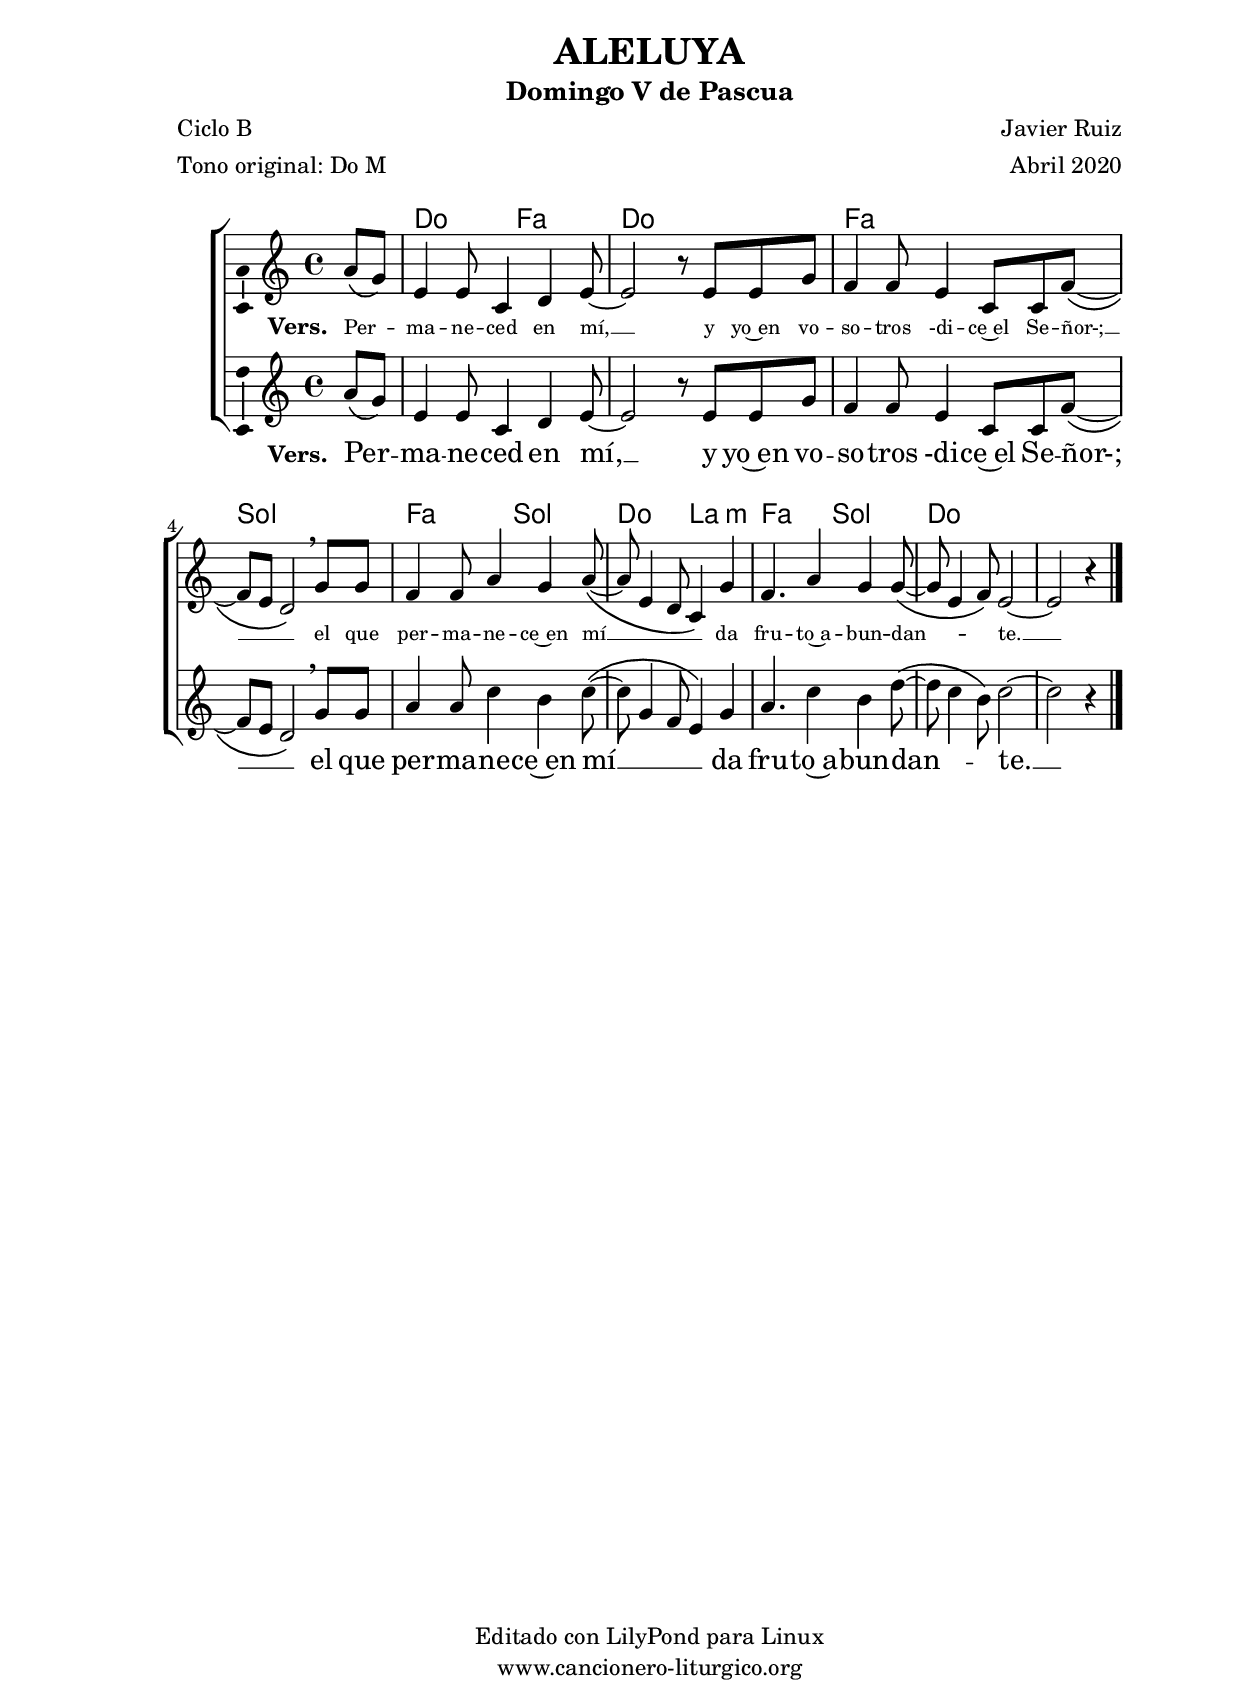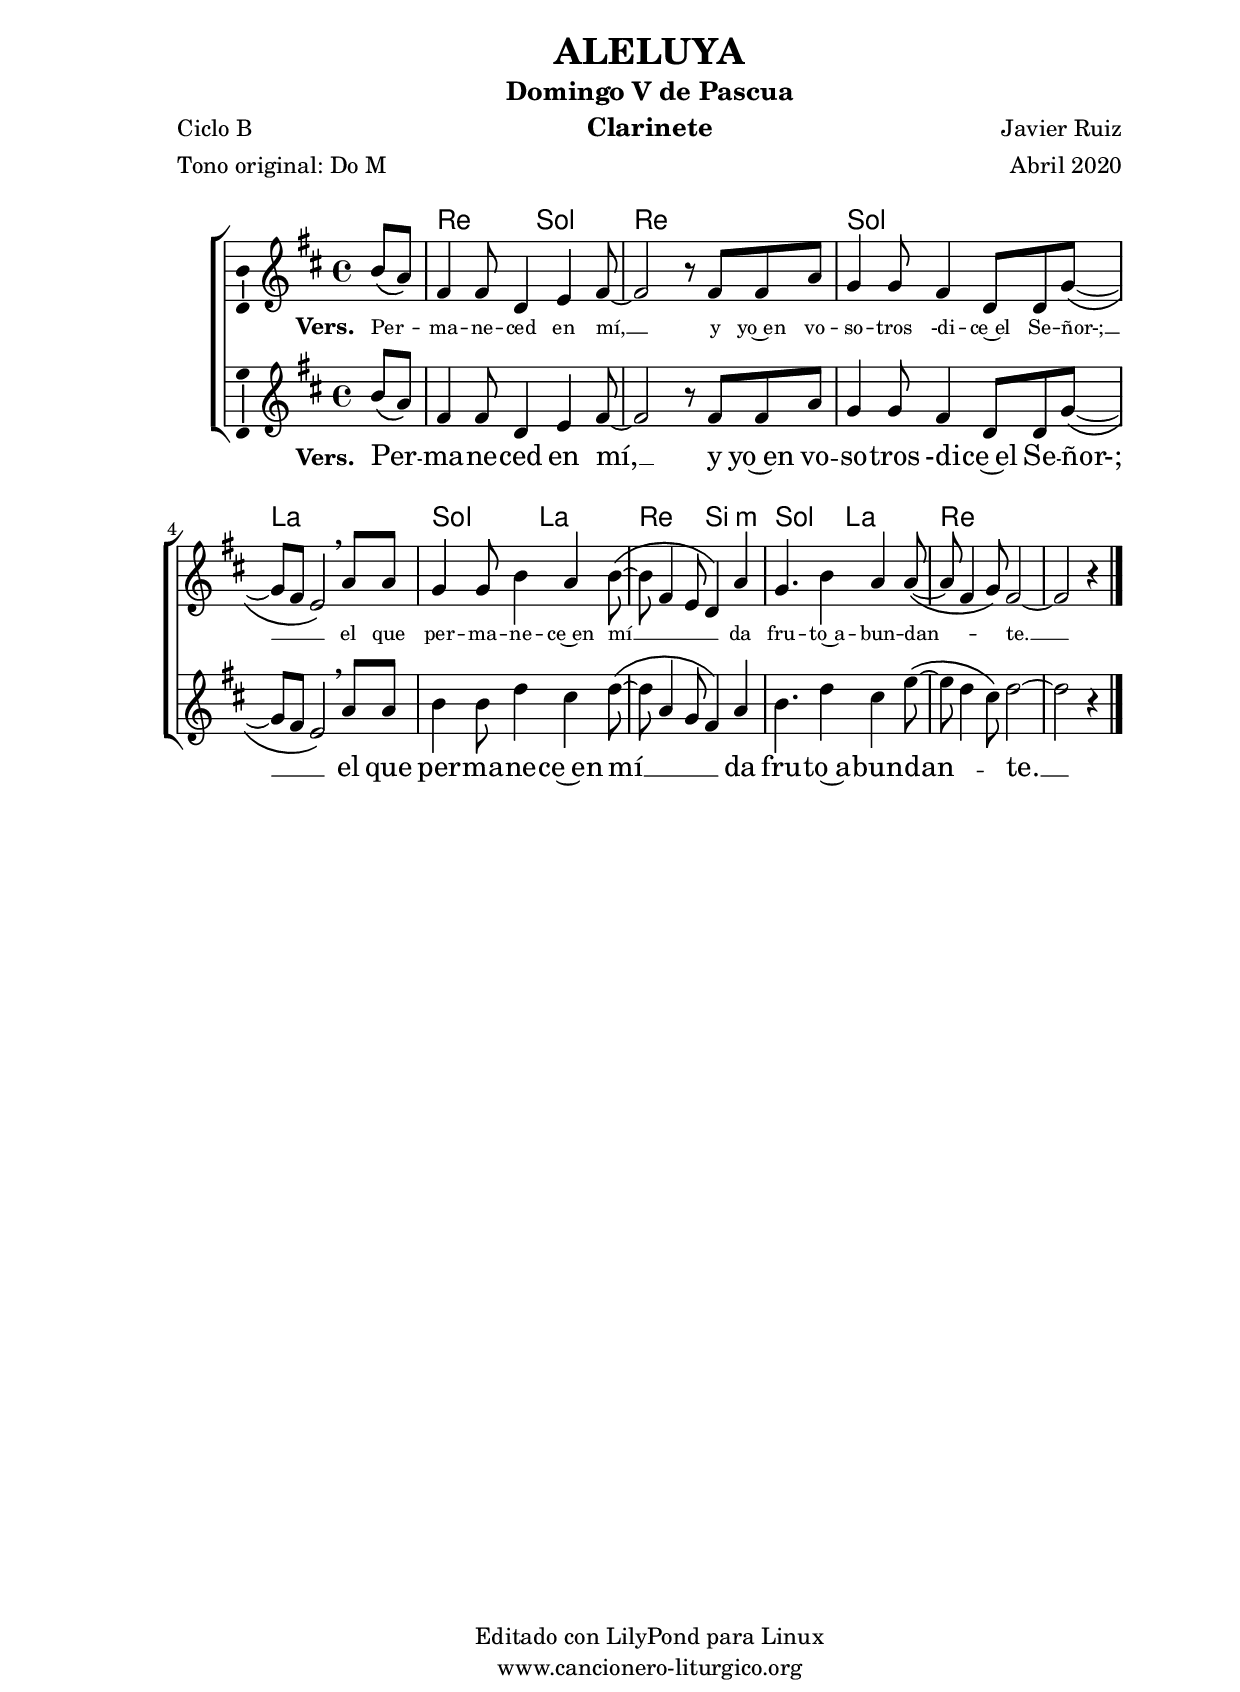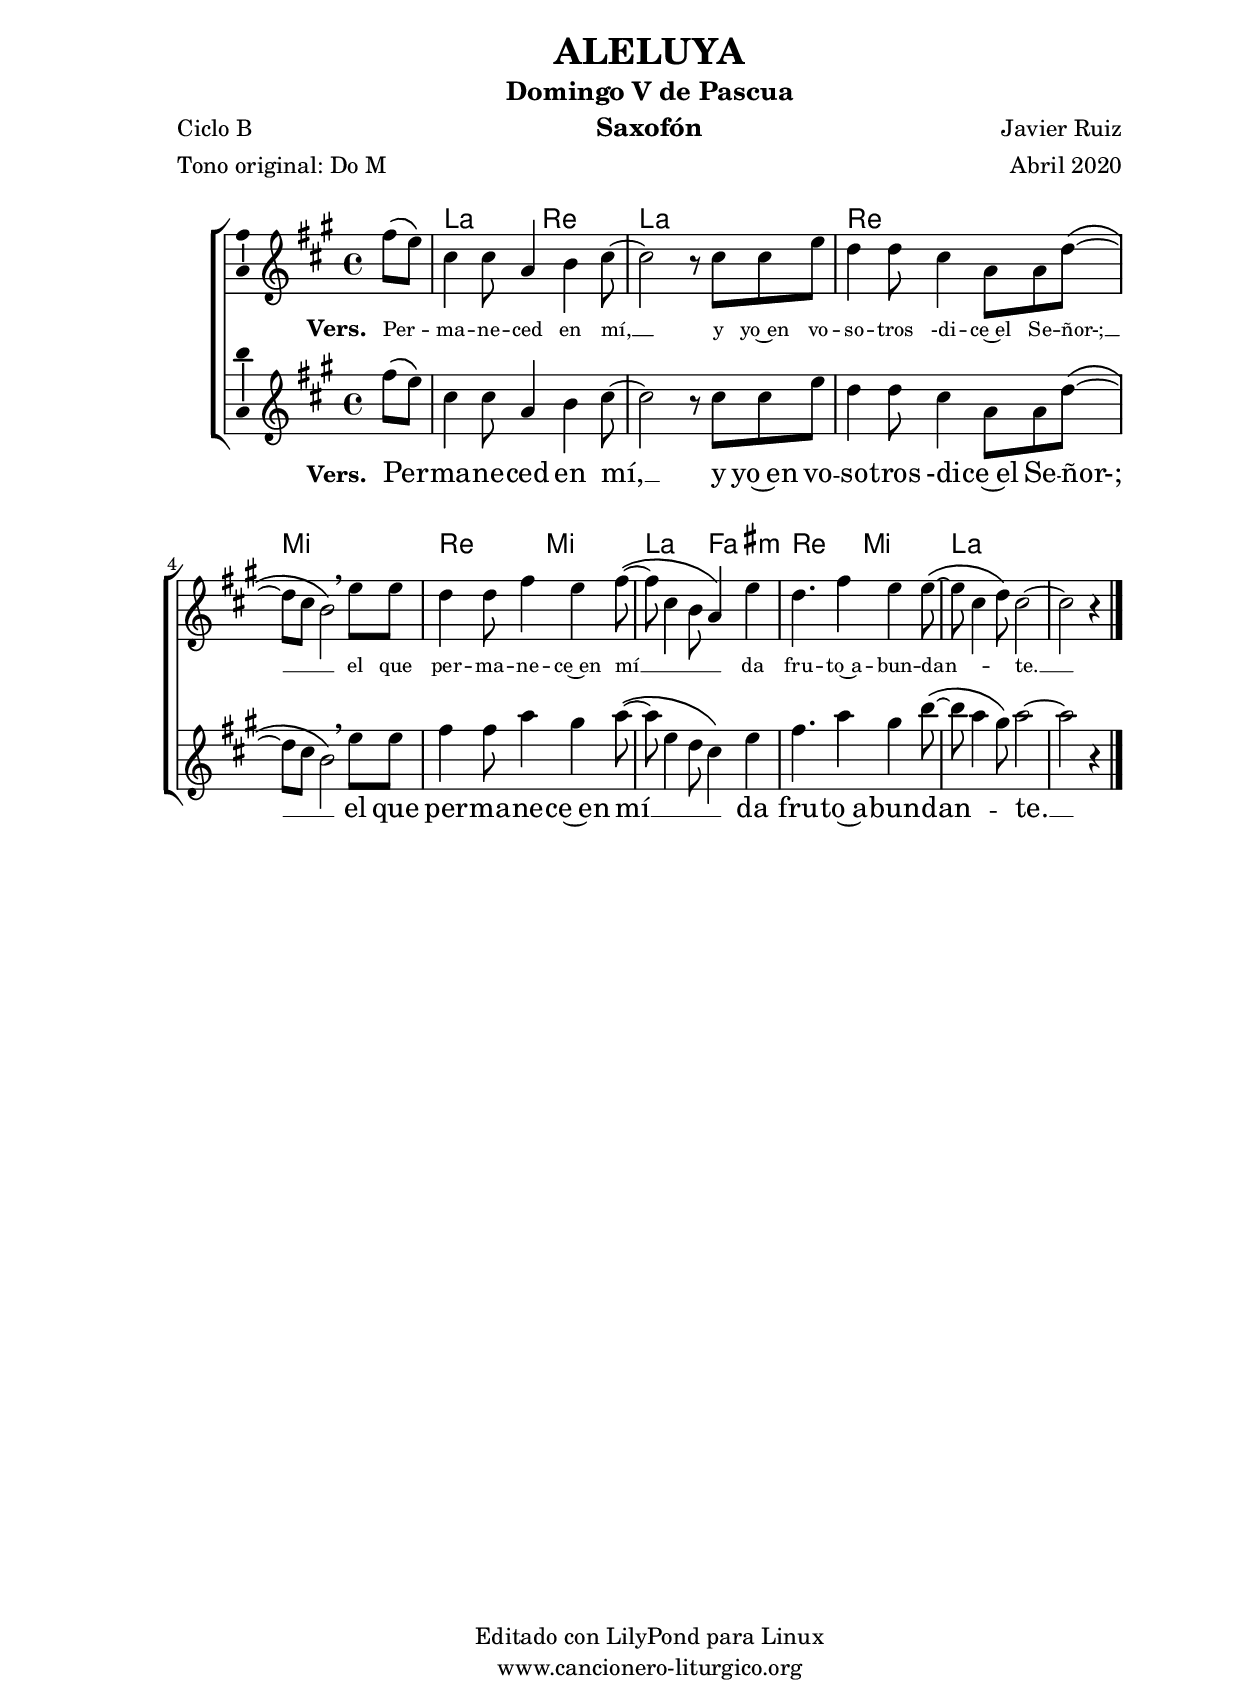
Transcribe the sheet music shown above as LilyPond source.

%
%para convertir .midi en .wav:
%timidity filename.midi -Ow -o finename.wav
%
%
%Para convertir de .wav a .mp3:
%lame -h -m j filename.wav
%
%
%para escuchar el midi:
%timidity nombrefichero.midi
%


%versión de lilypond para la que se ha escrito esta partitura:
\version "2.16.0"

	%Tamaño papel
	#(set-default-paper-size "a4")
	%Tamaño partitura
	#(set-global-staff-size 20)
	%No responde al pulsar sobre una nota
	#(ly:set-option 'point-and-click #f)

%parámetros del encabezamiento:
\header {
	title = "ALELUYA"
	subtitle = "Domingo V de Pascua"
	composer = "Javier Ruiz"
	poet = "Ciclo B"
	meter = "Tono original: Do M"
	arranger = "Abril 2020"
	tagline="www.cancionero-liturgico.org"
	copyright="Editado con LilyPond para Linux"
	}

%parámetros asociados al papel:
\paper  {
	oddHeaderMarkup = \markup {\fill-line { \on-the-fly #not-first-page \fromproperty #'header:title \on-the-fly #not-first-page \fromproperty #'header:composer }}
	evenHeaderMarkup = \markup {\fill-line { \fromproperty #'header:composer \fromproperty #'header:title }}
	#(set-paper-size "a4")
	print-page-number = ##f
	first-page-number = 1
	print-first-page-number = ##f
%	head-separation = 3.0 \cm
	top-margin = 1.5 \cm
%	top-margin = 2.0 \cm
%%%	bottom-margin = 0.5\cm
	bottom-margin = 0.2\cm
	left-margin = 3.0 \cm
	line-width = 16.0 \cm 
	indent = 8\mm
	interscoreline = 2.\mm
	between-system-space = 15\mm
%	para que las partituras no llenen la hoja:
	ragged-bottom = ##t
%	idem para la última hoja:
	ragged-last-bottom = ##f
%	para que las partituras llenen el ancho del papel:
	ragged-last = ##f
	after-title-space = 2.5 \cm
%page-count=2
system-count=2

	%Flexible Vertical Spacing
%	markup-markup-spacing =
%	#'((basic-distance . 15) (minimum-distance . 15) (padding . 3))
	markup-system-spacing =
	#'((basic-distance . 15) (minimum-distance . 15) (padding . 3))
	system-system-spacing =
	#'((basic-distance . 15) (minimum-distance . 15) (padding . 3))
	score-system-spacing =
	#'((basic-distance . 15) (minimum-distance . 15) (padding . 5))
%	top-system-spacing = % header
%	#'((basic-distance . 8) (minimum-distance . 0) (padding . 0))
%	top-markup-spacing =
%	#'((basic-distance . 20) (minimum-distance . 20) (padding . 0))
	last-bottom-spacing = % footer
	#'((basic-distance . 5) (minimum-distance . 5) (padding . 0))
%	score-markup-spacing =
%	#'((basic-distance . 16) (minimum-distance . 13) (padding . 0))

	}


%parámetros que afectan a toda la partitura:
global =  {
	%clave de sol (G):
	\clef G
	%armadura:
%	\transpose c ees
	\key c \major
	\tempo 4=110
	\set Score.tempoHideNote = ##t
	}


acordes = {
	\italianChords
	\chordmode {
%	\transpose c ees
{

s4
c2 f c c f f g g
f2 g c a:m f g c c c2

	}
	}
}


melodiatrompeta = 
%	\transpose c ees
{

	\relative c''{
	\time 4/4

\partial4
r4
r1
r8 e4 <d f>8 <e g>2
r1
r8 g4 <f a>8 <g b>2
r1
r8 c,4 <b d>8 <c e>2
r1
r8 g'4 <e a>8 <c g'>2~
<c g'>2 r4

}
	\bar "|."
	}


melodiatres = 
%	\transpose c ees
{

	\relative c'{
	\time 4/4

\partial4
a'8 \(g\)
e4 e8 c4 d e8~
e2 r8 e8 e g
f4 f8 e4 c8 c f8~
\(f8 e d2\) \breathe g8 g
f4 f8 a4 g a8~
\(a8 e4 d8 c4\) g'
f4. a4 g g8~
\(g8 e4 f8\) e2~
e2 r4 %s4

}

	\bar "|."
	}


melodiabajo = 
%	\transpose c ees
{

	%clave de fa (F):
	\clef F

	\relative c{
	\time 4/4

\partial4
r4
c4. c8 f4. f8
c4. c8 c2
f4. f8 d4. d8
g4. g8 g2
f4. f8 g4. g8
c,4. c8 a4. a8
f'4. f8 g4. g8
c,4. c8 c2~
c2 r4 %s4

}

	\bar "|."
	}


melodia = 
%	\transpose c ees
{

	\relative c'{
	\time 4/4

\partial4
a'8 \(g\)
e4 e8 c4 d e8~
e2 r8 e8 e g
f4 f8 e4 c8 c f8~
\(f8 e d2\) \breathe g8 g
a4 a8 c4 b c8~
\(c8 g4 f8 e4\) g4
a4. c4 b d8~
\(d8 c4 b8\) c2~
c2 r4 %s4

}

	\bar "|."
	}


texto = \lyricmode {
\set stanza =#"Vers. "
Per -- _ ma -- ne -- ced en mí, __
y yo~en vo -- so -- tros -di -- ce~el Se -- ñor-; __ _ _
el que per -- ma -- ne -- ce~en mí __ _ _ _
da fru -- to~a -- bun -- dan -- _ _ te. __
	}

textotres = \lyricmode {
\override LyricText #'font-size = #-1
\set stanza =#"Vers. "
Per -- _ ma -- ne -- ced en mí, __
y yo~en vo -- so -- tros -di -- ce~el Se -- ñor-; __ _ _
el que per -- ma -- ne -- ce~en mí __ _ _ _
da fru -- to~a -- bun -- dan -- _ _ te. __
	}


acordesStaff = \context ChordNames = acordesStaff <<
	\set chordChanges = ##t
	\acordes
	>>

voztrompetaStaff = \context Voice = voztrompetaStaff
<<
	\override Staff.StaffSymbol #'staff-space = #(magstep -0.35)
	\set Staff.midiInstrument = #"trumpet"
	\set Staff.midiMinimumVolume = #0.6
	\set Staff.midiMaximumVolume = #0.8
	\global
	\melodiatrompeta
	>>

voztresStaff = \context Voice = voztresStaff
\with {\consists "Ambitus_engraver"}
<<
%	\override Staff.StaffSymbol #'staff-space = #(magstep -0.35)
	\set Staff.midiInstrument = #"violin"
	\set Staff.midiMinimumVolume = #0.6
	\set Staff.midiMaximumVolume = #0.8
	\global
	\relative c' \melodiatres
	>>

vozStaff = \context Voice = vozStaff
\with {\consists "Ambitus_engraver"}
<<
%	\set Staff.instrumentName = ""
%	\set Staff.shortInstrumentName = ""
%	\set Staff.midiInstrument = #"clarinet"
%	\set Staff.midiInstrument = #"cello"
	\set Staff.midiInstrument = #"flute"
%	\set Staff.midiInstrument = #"electric guitar (jazz)"
%	\set Staff.midiInstrument = #"english horn"
%	\set Staff.midiInstrument = #"violin"
%	\set Staff.midiInstrument = #"glockenspiel"
	\set Staff.midiMinimumVolume = #0.8
	\set Staff.midiMaximumVolume = #1.0
	\global
	\melodia
	>>

vozbajoStaff = \context Voice = vozbajoStaff
<<
	\override Staff.StaffSymbol #'staff-space = #(magstep -0.35)
	\set Staff.midiInstrument = #"english horn"
	\set Staff.midiMinimumVolume = #0.6
	\set Staff.midiMaximumVolume = #0.8
	\global
	\melodiabajo
	>>

textoStaff = \context Lyrics = textoStaff <<
	\lyricsto vozStaff \texto
	>>

textotresStaff = \context Lyrics = textotresStaff <<
	\lyricsto voztresStaff \textotres
	>>


\book {
	\score {
		<<
		\context ChoirStaff {
%			\override StaffGroup.SystemStartBracket #'collapse-height = #1
%			\override Score.SystemStartBar #'collapse-height = #1
			<<
			\acordesStaff
%			\voztrompetaStaff
			\voztresStaff
			\textotresStaff
			\vozStaff
			\textoStaff
%			\vozbajoStaff
			>>
			}
		>>
		\layout {
	    		\context {
				\Lyrics
				\override LyricText #'font-size = #2
				}
	   		 \context {
				\Score
				\override StaffSymbol #'staff-space = #(magstep +3)
				}
			}
		}
	\score {
		\unfoldRepeats
		<<
		\context ChoirStaff {
			<<
			\acordesStaff
			\voztrompetaStaff
			\voztresStaff
			\vozStaff
			\vozbajoStaff
			>>
			}
		>>
		\midi {
	  		\context {
	  			\Score
				tempoWholesPerMinute = #(ly:make-moment 70 4)
				}
			}
		}
	}


%Partitura para clarinete
#(define output-suffix "C")
\book {
	\header{
		instrument = "Clarinete"
		}
	\score {
		<<
		\context ChoirStaff {
%			\override StaffGroup.SystemStartBracket #'collapse-height = #1
%			\override Score.SystemStartBar #'collapse-height = #1
\transpose c d
			<<
			\acordesStaff
%			\voztrompetaStaff
			\voztresStaff
			\textotresStaff
			\vozStaff
			\textoStaff
%			\vozbajoStaff
			>>
			}
		>>
		\layout {
	    		\context {
				\Lyrics
				\override LyricText #'font-size = #2
				}
	   		 \context {
				\Score
				\override StaffSymbol #'staff-space = #(magstep +3)
				}
			}
		}
	}


%Partitura para saxofón
#(define output-suffix "S")
\book {
	\header{
		instrument = "Saxofón"
		}
	\score {
		<<
		\context ChoirStaff {
%			\override StaffGroup.SystemStartBracket #'collapse-height = #1
%			\override Score.SystemStartBar #'collapse-height = #1
\transpose c a
			<<
			\acordesStaff
%			\voztrompetaStaff
			\voztresStaff
			\textotresStaff
			\vozStaff
			\textoStaff
%			\vozbajoStaff
			>>
			}
		>>
		\layout {
	    		\context {
				\Lyrics
				\override LyricText #'font-size = #2
				}
	   		 \context {
				\Score
				\override StaffSymbol #'staff-space = #(magstep +3)
				}
			}
		}
	}


